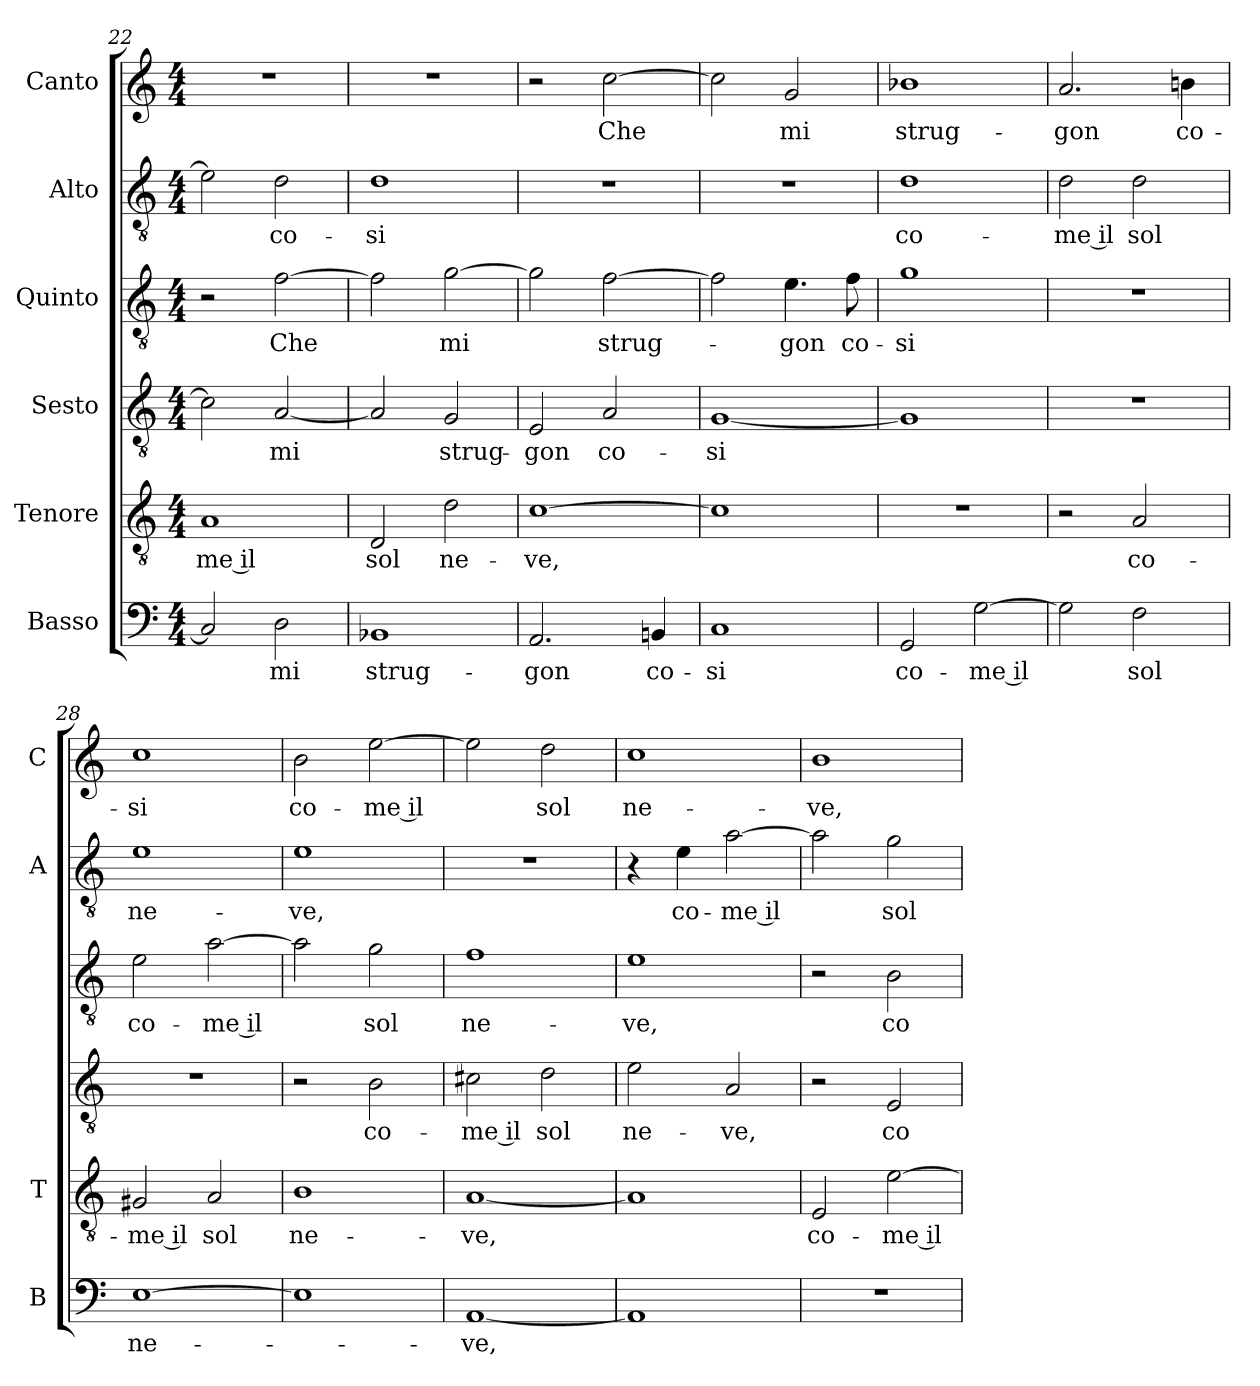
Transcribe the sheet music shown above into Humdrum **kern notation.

**kern	**text	**kern	**text	**kern	**text	**kern	**text	**kern	**text	**kern	**text
*part6	*part6	*part5	*part5	*part4	*part4	*part3	*part3	*part2	*part2	*part1	*part1
*staff6	*staff6	*staff5	*staff5	*staff4	*staff4	*staff3	*staff3	*staff2	*staff2	*staff1	*staff1
*I"Basso	*	*I"Tenore	*	*I"Sesto	*	*I"Quinto	*	*I"Alto	*	*I"Canto	*
*I'B	*	*I'T	*	*	*	*	*	*I'A	*	*I'C	*
*clefF4	*	*clefGv2	*	*clefGv2	*	*clefGv2	*	*clefGv2	*	*clefG2	*
*k[]	*	*k[]	*	*k[]	*	*k[]	*	*k[]	*	*k[]	*
*C:	*	*C:	*	*C:	*	*C:	*	*C:	*	*C:	*
*M4/4	*	*M4/4	*	*M4/4	*	*M4/4	*	*M4/4	*	*M4/4	*
=22	=22	=22	=22	=22	=22	=22	=22	=22	=22	=22	=22
!	!	!	!LO:LY:b	!	!	!	!	!	!	!	!
2C/]	.	1A	-me il	2c\]	.	2r	.	2e\]	.	1r	.
!	!LO:LY:b	!	!	!	!LO:LY:b	!	!LO:LY:b	!	!LO:LY:b	!	!
2D\	mi	.	.	[2A/	mi	[2f\	Che	2d\	co-	.	.
=23	=23	=23	=23	=23	=23	=23	=23	=23	=23	=23	=23
!	!LO:LY:b	!	!LO:LY:b	!	!	!	!	!	!LO:LY:b	!	!
1BB-X	strug-	2D/	sol	2A/]	.	2f\]	.	1d	-si	1r	.
!	!	!	!LO:LY:b	!	!LO:LY:b	!	!LO:LY:b	!	!	!	!
.	.	2d\	ne-	2G/	strug-	[2g\	mi	.	.	.	.
=24	=24	=24	=24	=24	=24	=24	=24	=24	=24	=24	=24
!	!LO:LY:b	!	!LO:LY:b	!	!LO:LY:b	!	!	!	!	!	!
2.AA/	-gon	[1c	-ve,	2E/	-gon	2g\]	.	1r	.	2r	.
!	!	!	!	!	!LO:LY:b	!	!LO:LY:b	!	!	!	!LO:LY:b
.	.	.	.	2A/	co-	[2f\	strug-	.	.	[2cc\	Che
!	!LO:LY:b	!	!	!	!	!	!	!	!	!	!
4BBni/	co-	.	.	.	.	.	.	.	.	.	.
=25	=25	=25	=25	=25	=25	=25	=25	=25	=25	=25	=25
!	!LO:LY:b	!	!	!	!LO:LY:b	!	!	!	!	!	!
1C	-si	1c]	.	[1G	-si	2f\]	.	1r	.	2cc\]	.
!	!	!	!	!	!	!	!LO:LY:b	!	!	!	!LO:LY:b
.	.	.	.	.	.	4.e\	-gon	.	.	2g/	mi
!	!	!	!	!	!	!	!LO:LY:b	!	!	!	!
.	.	.	.	.	.	8f\	co-	.	.	.	.
!!LO:LB:g=z
=26	=26	=26	=26	=26	=26	=26	=26	=26	=26	=26	=26
!	!LO:LY:b	!	!	!	!	!	!LO:LY:b	!	!LO:LY:b	!	!LO:LY:b
2GG/	co-	1r	.	1G]	.	1g	-si	1d	co-	1b-X	strug-
!	!LO:LY:b	!	!	!	!	!	!	!	!	!	!
[2G\	-me il	.	.	.	.	.	.	.	.	.	.
=27	=27	=27	=27	=27	=27	=27	=27	=27	=27	=27	=27
!	!	!	!	!	!	!	!	!	!LO:LY:b	!	!LO:LY:b
2G\]	.	2r	.	1r	.	1r	.	2d\	-me il	2.a/	-gon
!	!LO:LY:b	!	!LO:LY:b	!	!	!	!	!	!LO:LY:b	!	!
2F\	sol	2A/	co-	.	.	.	.	2d\	sol	.	.
!	!	!	!	!	!	!	!	!	!	!	!LO:LY:b
.	.	.	.	.	.	.	.	.	.	4bni\	co-
=28	=28	=28	=28	=28	=28	=28	=28	=28	=28	=28	=28
!	!LO:LY:b	!	!LO:LY:b	!	!	!	!LO:LY:b	!	!LO:LY:b	!	!LO:LY:b
[1E	ne-	2G#X/	-me il	1r	.	2e\	co-	1e	ne-	1cc	-si
!	!	!	!LO:LY:b	!	!	!	!LO:LY:b	!	!	!	!
.	.	2A/	sol	.	.	[2a\	-me il	.	.	.	.
=29	=29	=29	=29	=29	=29	=29	=29	=29	=29	=29	=29
!	!	!	!LO:LY:b	!	!	!	!	!	!LO:LY:b	!	!LO:LY:b
1E]	.	1B	ne-	2r	.	2a\]	.	1e	-ve,	2b\	co-
!	!	!	!	!	!LO:LY:b	!	!LO:LY:b	!	!	!	!LO:LY:b
.	.	.	.	2B\	co-	2g\	sol	.	.	[2ee\	-me il
=30	=30	=30	=30	=30	=30	=30	=30	=30	=30	=30	=30
!	!LO:LY:b	!	!LO:LY:b	!	!LO:LY:b	!	!LO:LY:b	!	!	!	!
[1AA	-ve,	[1A	-ve,	2c#X\	-me il	1f	ne-	1r	.	2ee\]	.
!	!	!	!	!	!LO:LY:b	!	!	!	!	!	!LO:LY:b
.	.	.	.	2d\	sol	.	.	.	.	2dd\	sol
=31	=31	=31	=31	=31	=31	=31	=31	=31	=31	=31	=31
!	!	!	!	!	!LO:LY:b	!	!LO:LY:b	!	!	!	!LO:LY:b
1AA]	.	1A]	.	2e\	ne-	1e	-ve,	4r	.	1cc	ne-
!	!	!	!	!	!	!	!	!	!LO:LY:b	!	!
.	.	.	.	.	.	.	.	4e\	co-	.	.
!	!	!	!	!	!LO:LY:b	!	!	!	!LO:LY:b	!	!
.	.	.	.	2A/	-ve,	.	.	[2a\	-me il	.	.
=32	=32	=32	=32	=32	=32	=32	=32	=32	=32	=32	=32
!	!	!	!LO:LY:b	!	!	!	!	!	!	!	!LO:LY:b
1r	.	2E/	co-	2r	.	2r	.	2a\]	.	1b	-ve,
!	!	!	!LO:LY:b	!	!LO:LY:b	!	!LO:LY:b	!	!LO:LY:b	!	!
.	.	[2e\	-me il	2E/	co-	2B\	co-	2g\	sol	.	.
=	=	=	=	=	=	=	=	=	=	=	=
*-	*-	*-	*-	*-	*-	*-	*-	*-	*-	*-	*-
